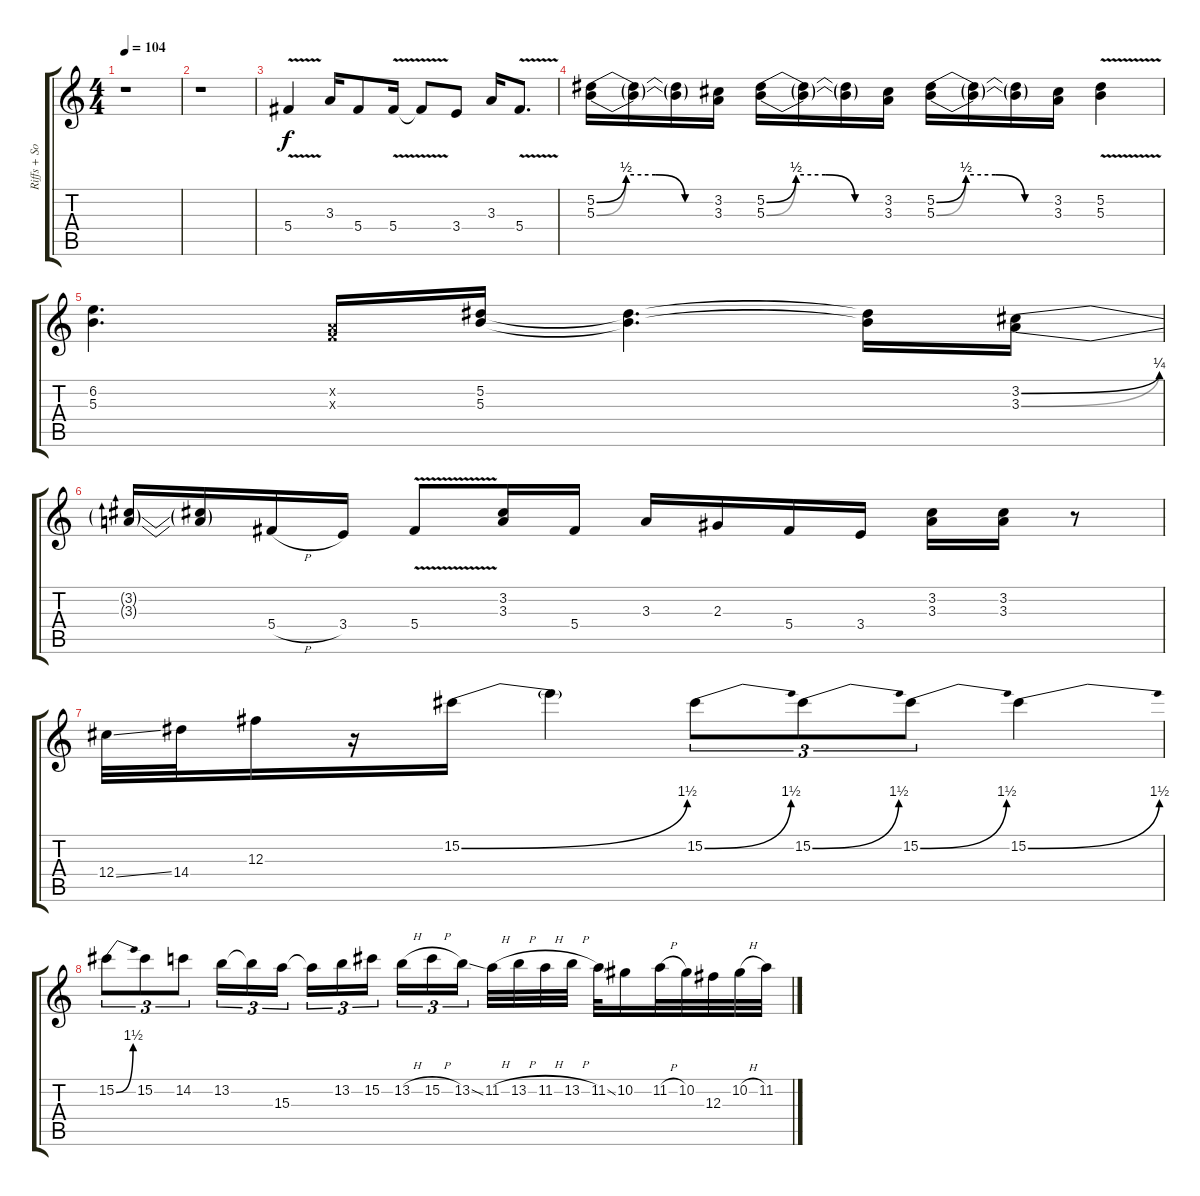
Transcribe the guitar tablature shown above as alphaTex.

\track ("Riffs + Solo" "Riffs + So") {instrument overdrivenguitar}
\staff {score tabs}
\tuning (Eb4 Bb3 Gb3 Db3 Ab2 Eb2) {hide}
\ts (4 4)
\tempo 104
\clef g2
\ks c
r.1{dy f} |
r.1 |
5.4{v}.4 3.3.16 5.4.8 5.4{v}.16 5.4{t}.8 3.4.8 3.3.16 5.4{v}.8{d} |
(5.2{be (custom 0 0 15 2 30 2 45 0 60 0)} 5.3{be (custom 0 0 15 2 30 2 45 0 60 0)}).16 (5.2{t} 5.3{t}).16 (5.2{t} 5.3{t}).16 (3.2 3.3).16 (5.2{be (custom 0 0 15 2 30 2 45 0 60 0)} 5.3{be (custom 0 0 15 2 30 2 45 0 60 0)}).16 (5.2{t} 5.3{t}).16 (5.2{t} 5.3{t}).16 (3.2 3.3).16 (5.2{be (custom 0 0 15 2 30 2 45 0 60 0)} 5.3{be (custom 0 0 15 2 30 2 45 0 60 0)}).16 (5.2{t} 5.3{t}).16 (5.2{t} 5.3{t}).16 (3.2 3.3).16 (5.2{v} 5.3{v}).4 |
(6.2 5.3).4{d} (-1.2{x} -1.3{x}).16 (5.2 5.3).16 (5.2{t} 5.3{t}).4{d} (5.2{t} 5.3{t}).16 (3.2{be (bend 0 0 60 1)} 3.3{be (bend 0 0 60 1)}).16 |
(3.2{t} 3.3{t}).16 (3.2{t} 3.3{t}).16 5.4{h}.16 3.4.16 5.4{v}.8 (3.2 3.3).16 5.4.16 3.3.16 2.3.16 5.4.16 3.4.16 (3.2 3.3).16 (3.2 3.3).16 r.8 |
12.4{ss}.32 14.4.32 12.3.16 r.16 15.2{be (bend 0 0 60 6)}.16 15.2{t}.4 15.2{be (bend 0 0 60 6)}.8{tu (3 2)} 15.2{be (bend 0 0 60 6)}.8{tu (3 2)} 15.2{be (bend 0 0 60 6)}.8{tu (3 2)} 15.2{be (bend 0 0 60 6)}.4 |
15.2{be (bend 0 0 60 6)}.8{tu (3 2)} 15.2.8{tu (3 2)} 14.2.8{tu (3 2)} 13.2.16{tu (3 2)} 13.2{t}.16{tu (3 2)} 15.3.16{tu (3 2) beam splitsecondary} 15.3{t}.16{tu (3 2)} 13.2.16{tu (3 2)} 15.2.16{tu (3 2)} 13.2{h}.16{tu (3 2)} 15.2{h}.16{tu (3 2)} 13.2{ss}.16{tu (3 2) beam splitsecondary} 11.2{h}.32 13.2{h}.32 11.2{h}.32 13.2{h}.32 11.2{ss}.32 10.2.16 11.2{h}.32 10.2.32 12.3.32 10.2{h}.32 11.2.32
